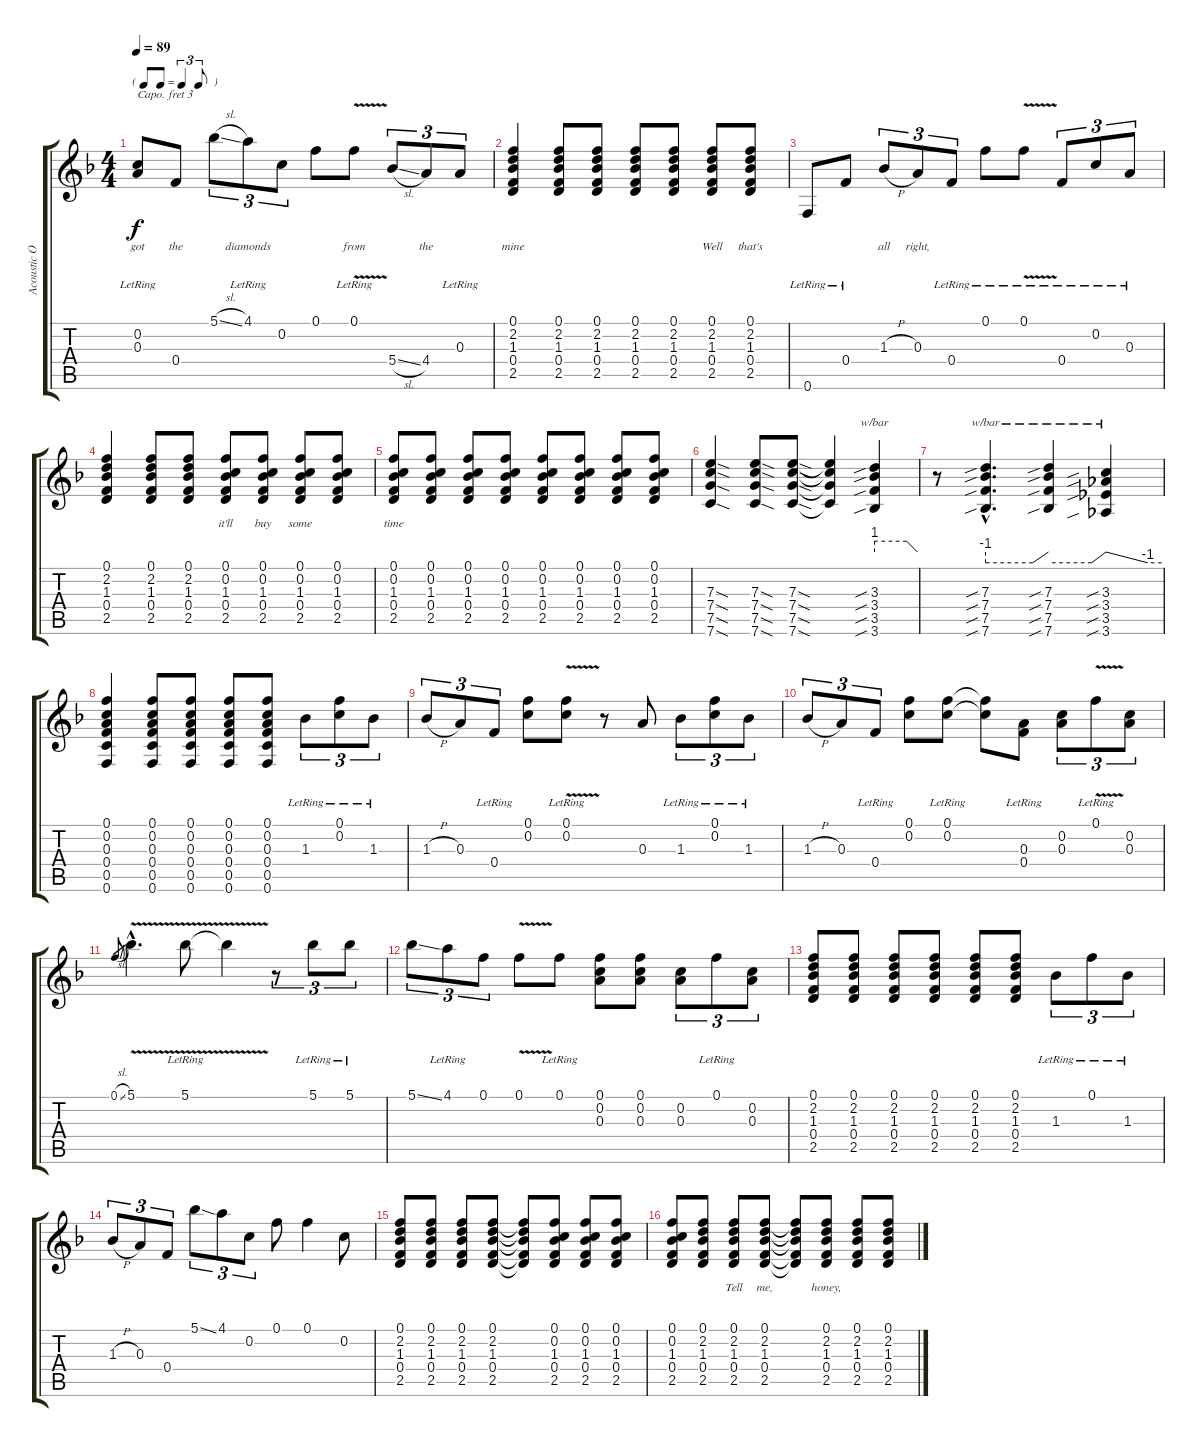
\track ("Acoustic Open D capo 3" "Acoustic O") {instrument acousticguitarsteel}
\staff {score tabs}
\capo 3
\tuning (D4 A3 Gb3 D3 A2 D2) {hide}
\ts (4 4)
\tf triplet8th
\tempo 89
\clef g2
\ks f
(0.2{lr} 0.3{lr}).8{lyrics (0 "got") lyrics (1 "") lyrics (2 "") lyrics (3 "") lyrics (4 "") dy f} 0.4.8{lyrics (0 "the") lyrics (1 "") lyrics (2 "") lyrics (3 "") lyrics (4 "")} 5.1{sl}.8{tu (3 2) lyrics (0 "") lyrics (1 "") lyrics (2 "") lyrics (3 "") lyrics (4 "")} 4.1{lr}.8{tu (3 2) lyrics (0 "diamonds") lyrics (1 "") lyrics (2 "") lyrics (3 "") lyrics (4 "")} 0.2.8{tu (3 2) lyrics (0 "") lyrics (1 "") lyrics (2 "") lyrics (3 "") lyrics (4 "")} 0.1.8{lyrics (0 "") lyrics (1 "") lyrics (2 "") lyrics (3 "") lyrics (4 "")} 0.1{v lr}.8{lyrics (0 "from") lyrics (1 "") lyrics (2 "") lyrics (3 "") lyrics (4 "")} 5.4{sl}.8{tu (3 2) lyrics (0 "") lyrics (1 "") lyrics (2 "") lyrics (3 "") lyrics (4 "")} 4.4.8{tu (3 2) lyrics (0 "the") lyrics (1 "") lyrics (2 "") lyrics (3 "") lyrics (4 "")} 0.3{lr}.8{tu (3 2) lyrics (0 "") lyrics (1 "") lyrics (2 "") lyrics (3 "") lyrics (4 "")} |
(0.1 2.2 1.3 0.4 2.5).4{lyrics (0 "mine") lyrics (1 "") lyrics (2 "") lyrics (3 "") lyrics (4 "")} (0.1 2.2 1.3 0.4 2.5).8{lyrics (0 "") lyrics (1 "") lyrics (2 "") lyrics (3 "") lyrics (4 "")} (0.1 2.2 1.3 0.4 2.5).8{lyrics (0 "") lyrics (1 "") lyrics (2 "") lyrics (3 "") lyrics (4 "")} (0.1 2.2 1.3 0.4 2.5).8{lyrics (0 "") lyrics (1 "") lyrics (2 "") lyrics (3 "") lyrics (4 "")} (0.1 2.2 1.3 0.4 2.5).8{lyrics (0 "") lyrics (1 "") lyrics (2 "") lyrics (3 "") lyrics (4 "")} (0.1 2.2 1.3 0.4 2.5).8{lyrics (0 "Well") lyrics (1 "") lyrics (2 "") lyrics (3 "") lyrics (4 "")} (0.1 2.2 1.3 0.4 2.5).8{lyrics (0 "that's") lyrics (1 "") lyrics (2 "") lyrics (3 "") lyrics (4 "")} |
0.6{lr}.8{lyrics (0 "") lyrics (1 "") lyrics (2 "") lyrics (3 "") lyrics (4 "")} 0.4{lr}.8{lyrics (0 "") lyrics (1 "") lyrics (2 "") lyrics (3 "") lyrics (4 "")} 1.3{h}.8{tu (3 2) lyrics (0 "all") lyrics (1 "") lyrics (2 "") lyrics (3 "") lyrics (4 "")} 0.3.8{tu (3 2) lyrics (0 "right,") lyrics (1 "") lyrics (2 "") lyrics (3 "") lyrics (4 "")} 0.4{lr}.8{tu (3 2) lyrics (0 "") lyrics (1 "") lyrics (2 "") lyrics (3 "") lyrics (4 "")} 0.1{lr}.8{lyrics (0 "") lyrics (1 "") lyrics (2 "") lyrics (3 "") lyrics (4 "")} 0.1{v lr}.8{lyrics (0 "") lyrics (1 "") lyrics (2 "") lyrics (3 "") lyrics (4 "")} 0.4{lr}.8{tu (3 2) lyrics (0 "") lyrics (1 "") lyrics (2 "") lyrics (3 "") lyrics (4 "")} 0.2{lr}.8{tu (3 2) lyrics (0 "") lyrics (1 "") lyrics (2 "") lyrics (3 "") lyrics (4 "")} 0.3{lr}.8{tu (3 2) lyrics (0 "") lyrics (1 "") lyrics (2 "") lyrics (3 "") lyrics (4 "")} |
(0.1 2.2 1.3 0.4 2.5).4{lyrics (0 "") lyrics (1 "") lyrics (2 "") lyrics (3 "") lyrics (4 "")} (0.1 2.2 1.3 0.4 2.5).8{lyrics (0 "") lyrics (1 "") lyrics (2 "") lyrics (3 "") lyrics (4 "")} (0.1 2.2 1.3 0.4 2.5).8{lyrics (0 "") lyrics (1 "") lyrics (2 "") lyrics (3 "") lyrics (4 "")} (0.1 0.2 1.3 0.4 2.5).8{lyrics (0 "it'll") lyrics (1 "") lyrics (2 "") lyrics (3 "") lyrics (4 "")} (0.1 0.2 1.3 0.4 2.5).8{lyrics (0 "buy") lyrics (1 "") lyrics (2 "") lyrics (3 "") lyrics (4 "")} (0.1 0.2 1.3 0.4 2.5).8{lyrics (0 "some") lyrics (1 "") lyrics (2 "") lyrics (3 "") lyrics (4 "")} (0.1 0.2 1.3 0.4 2.5).8{lyrics (0 "") lyrics (1 "") lyrics (2 "") lyrics (3 "") lyrics (4 "")} |
(0.1 0.2 1.3 0.4 2.5).8{lyrics (0 "time") lyrics (1 "") lyrics (2 "") lyrics (3 "") lyrics (4 "")} (0.1 0.2 1.3 0.4 2.5).8{lyrics (0 "") lyrics (1 "") lyrics (2 "") lyrics (3 "") lyrics (4 "")} (0.1 0.2 1.3 0.4 2.5).8{lyrics (0 "") lyrics (1 "") lyrics (2 "") lyrics (3 "") lyrics (4 "")} (0.1 0.2 1.3 0.4 2.5).8{lyrics (0 "") lyrics (1 "") lyrics (2 "") lyrics (3 "") lyrics (4 "")} (0.1 0.2 1.3 0.4 2.5).8{lyrics (0 "") lyrics (1 "") lyrics (2 "") lyrics (3 "") lyrics (4 "")} (0.1 0.2 1.3 0.4 2.5).8{lyrics (0 "") lyrics (1 "") lyrics (2 "") lyrics (3 "") lyrics (4 "")} (0.1 0.2 1.3 0.4 2.5).8{lyrics (0 "") lyrics (1 "") lyrics (2 "") lyrics (3 "") lyrics (4 "")} (0.1 0.2 1.3 0.4 2.5).8{lyrics (0 "") lyrics (1 "") lyrics (2 "") lyrics (3 "") lyrics (4 "")} |
(7.3{sod} 7.4{sod} 7.5{sod} 7.6{sod}).4{lyrics (0 "") lyrics (1 "") lyrics (2 "") lyrics (3 "") lyrics (4 "")} (7.3{sod} 7.4{sod} 7.5{sod} 7.6{sod}).8{lyrics (0 "") lyrics (1 "") lyrics (2 "") lyrics (3 "") lyrics (4 "")} (7.3{sod} 7.4{sod} 7.5{sod} 7.6{sod}).8{lyrics (0 "") lyrics (1 "") lyrics (2 "") lyrics (3 "") lyrics (4 "")} (7.3{t} 7.4{t} 7.5{t} 7.6{t}).4{lyrics (0 "") lyrics (1 "") lyrics (2 "") lyrics (3 "") lyrics (4 "")} (3.3{sib} 3.4{sib} 3.5{sib} 3.6{sib}).4{tbe (custom default 0 4 45 4 60 0) lyrics (0 "") lyrics (1 "") lyrics (2 "") lyrics (3 "") lyrics (4 "")} |
r.8 (7.3{sib hac} 7.4{sib hac} 7.5{sib hac} 7.6{sib hac}).4{d tbe (custom default 0 -4 45 -4 60 0) lyrics (0 "") lyrics (1 "") lyrics (2 "") lyrics (3 "") lyrics (4 "")} (7.3{sib} 7.4{sib} 7.5{sib} 7.6{sib}).4{tbe (custom default 0 -4 45 -4 60 0) lyrics (0 "") lyrics (1 "") lyrics (2 "") lyrics (3 "") lyrics (4 "")} (3.3{sib} 3.4{sib} 3.5{sib} 3.6{sib}).4{tbe (custom default 0 0 45 -4 60 -4) lyrics (0 "") lyrics (1 "") lyrics (2 "") lyrics (3 "") lyrics (4 "")} |
(0.1 0.2 0.3 0.4 0.5 0.6).4{lyrics (0 "") lyrics (1 "") lyrics (2 "") lyrics (3 "") lyrics (4 "")} (0.1 0.2 0.3 0.4 0.5 0.6).8{lyrics (0 "") lyrics (1 "") lyrics (2 "") lyrics (3 "") lyrics (4 "")} (0.1 0.2 0.3 0.4 0.5 0.6).8{lyrics (0 "") lyrics (1 "") lyrics (2 "") lyrics (3 "") lyrics (4 "")} (0.1 0.2 0.3 0.4 0.5 0.6).8{lyrics (0 "") lyrics (1 "") lyrics (2 "") lyrics (3 "") lyrics (4 "")} (0.1 0.2 0.3 0.4 0.5 0.6).8{lyrics (0 "") lyrics (1 "") lyrics (2 "") lyrics (3 "") lyrics (4 "")} 1.3{lr}.8{tu (3 2) lyrics (0 "") lyrics (1 "") lyrics (2 "") lyrics (3 "") lyrics (4 "")} (0.1{lr} 0.2{lr}).8{tu (3 2) lyrics (0 "") lyrics (1 "") lyrics (2 "") lyrics (3 "") lyrics (4 "")} 1.3{lr}.8{tu (3 2) lyrics (0 "") lyrics (1 "") lyrics (2 "") lyrics (3 "") lyrics (4 "")} |
1.3{h}.8{tu (3 2) lyrics (0 "") lyrics (1 "") lyrics (2 "") lyrics (3 "") lyrics (4 "")} 0.3.8{tu (3 2) lyrics (0 "") lyrics (1 "") lyrics (2 "") lyrics (3 "") lyrics (4 "")} 0.4{lr}.8{tu (3 2) lyrics (0 "") lyrics (1 "") lyrics (2 "") lyrics (3 "") lyrics (4 "")} (0.1 0.2).8{lyrics (0 "") lyrics (1 "") lyrics (2 "") lyrics (3 "") lyrics (4 "")} (0.1{v lr} 0.2{v lr}).8{lyrics (0 "") lyrics (1 "") lyrics (2 "") lyrics (3 "") lyrics (4 "")} r.8 0.3.8{lyrics (0 "") lyrics (1 "") lyrics (2 "") lyrics (3 "") lyrics (4 "")} 1.3{lr}.8{tu (3 2) lyrics (0 "") lyrics (1 "") lyrics (2 "") lyrics (3 "") lyrics (4 "")} (0.1{lr} 0.2{lr}).8{tu (3 2) lyrics (0 "") lyrics (1 "") lyrics (2 "") lyrics (3 "") lyrics (4 "")} 1.3{lr}.8{tu (3 2) lyrics (0 "") lyrics (1 "") lyrics (2 "") lyrics (3 "") lyrics (4 "")} |
1.3{h}.8{tu (3 2) lyrics (0 "") lyrics (1 "") lyrics (2 "") lyrics (3 "") lyrics (4 "")} 0.3.8{tu (3 2) lyrics (0 "") lyrics (1 "") lyrics (2 "") lyrics (3 "") lyrics (4 "")} 0.4{lr}.8{tu (3 2) lyrics (0 "") lyrics (1 "") lyrics (2 "") lyrics (3 "") lyrics (4 "")} (0.1 0.2).8{lyrics (0 "") lyrics (1 "") lyrics (2 "") lyrics (3 "") lyrics (4 "")} (0.1{lr} 0.2{lr}).8{lyrics (0 "") lyrics (1 "") lyrics (2 "") lyrics (3 "") lyrics (4 "")} (0.1{t} 0.2{t}).8{lyrics (0 "") lyrics (1 "") lyrics (2 "") lyrics (3 "") lyrics (4 "")} (0.3{lr} 0.4{lr}).8{lyrics (0 "") lyrics (1 "") lyrics (2 "") lyrics (3 "") lyrics (4 "")} (0.2 0.3).8{tu (3 2) lyrics (0 "") lyrics (1 "") lyrics (2 "") lyrics (3 "") lyrics (4 "")} 0.1{v lr}.8{tu (3 2) lyrics (0 "") lyrics (1 "") lyrics (2 "") lyrics (3 "") lyrics (4 "")} (0.2 0.3).8{tu (3 2) lyrics (0 "") lyrics (1 "") lyrics (2 "") lyrics (3 "") lyrics (4 "")} |
0.1{sl}.8{lyrics (0 "") lyrics (1 "") lyrics (2 "") lyrics (3 "") lyrics (4 "") gr} 5.1{v hac}.4{d lyrics (0 "") lyrics (1 "") lyrics (2 "") lyrics (3 "") lyrics (4 "")} 5.1{v lr}.8{lyrics (0 "") lyrics (1 "") lyrics (2 "") lyrics (3 "") lyrics (4 "")} 5.1{t}.4{lyrics (0 "") lyrics (1 "") lyrics (2 "") lyrics (3 "") lyrics (4 "")} r.8{tu (3 2)} 5.1{lr}.8{tu (3 2) lyrics (0 "") lyrics (1 "") lyrics (2 "") lyrics (3 "") lyrics (4 "")} 5.1{lr}.8{tu (3 2) lyrics (0 "") lyrics (1 "") lyrics (2 "") lyrics (3 "") lyrics (4 "")} |
5.1{ss}.8{tu (3 2) lyrics (0 "") lyrics (1 "") lyrics (2 "") lyrics (3 "") lyrics (4 "")} 4.1{lr}.8{tu (3 2) lyrics (0 "") lyrics (1 "") lyrics (2 "") lyrics (3 "") lyrics (4 "")} 0.1.8{tu (3 2) lyrics (0 "") lyrics (1 "") lyrics (2 "") lyrics (3 "") lyrics (4 "")} 0.1{v}.8{lyrics (0 "") lyrics (1 "") lyrics (2 "") lyrics (3 "") lyrics (4 "")} 0.1{lr}.8{lyrics (0 "") lyrics (1 "") lyrics (2 "") lyrics (3 "") lyrics (4 "")} (0.1 0.2 0.3).8{lyrics (0 "") lyrics (1 "") lyrics (2 "") lyrics (3 "") lyrics (4 "")} (0.1 0.2 0.3).8{lyrics (0 "") lyrics (1 "") lyrics (2 "") lyrics (3 "") lyrics (4 "")} (0.2 0.3).8{tu (3 2) lyrics (0 "") lyrics (1 "") lyrics (2 "") lyrics (3 "") lyrics (4 "")} 0.1{lr}.8{tu (3 2) lyrics (0 "") lyrics (1 "") lyrics (2 "") lyrics (3 "") lyrics (4 "")} (0.2 0.3).8{tu (3 2) lyrics (0 "") lyrics (1 "") lyrics (2 "") lyrics (3 "") lyrics (4 "")} |
(0.1 2.2 1.3 0.4 2.5).8{lyrics (0 "") lyrics (1 "") lyrics (2 "") lyrics (3 "") lyrics (4 "")} (0.1 2.2 1.3 0.4 2.5).8{lyrics (0 "") lyrics (1 "") lyrics (2 "") lyrics (3 "") lyrics (4 "")} (0.1 2.2 1.3 0.4 2.5).8{lyrics (0 "") lyrics (1 "") lyrics (2 "") lyrics (3 "") lyrics (4 "")} (0.1 2.2 1.3 0.4 2.5).8{lyrics (0 "") lyrics (1 "") lyrics (2 "") lyrics (3 "") lyrics (4 "")} (0.1 2.2 1.3 0.4 2.5).8{lyrics (0 "") lyrics (1 "") lyrics (2 "") lyrics (3 "") lyrics (4 "")} (0.1 2.2 1.3 0.4 2.5).8{lyrics (0 "") lyrics (1 "") lyrics (2 "") lyrics (3 "") lyrics (4 "")} 1.3{lr}.8{tu (3 2) lyrics (0 "") lyrics (1 "") lyrics (2 "") lyrics (3 "") lyrics (4 "")} 0.1{lr}.8{tu (3 2) lyrics (0 "") lyrics (1 "") lyrics (2 "") lyrics (3 "") lyrics (4 "")} 1.3{lr}.8{tu (3 2) lyrics (0 "") lyrics (1 "") lyrics (2 "") lyrics (3 "") lyrics (4 "")} |
1.3{h}.8{tu (3 2) lyrics (0 "") lyrics (1 "") lyrics (2 "") lyrics (3 "") lyrics (4 "")} 0.3.8{tu (3 2) lyrics (0 "") lyrics (1 "") lyrics (2 "") lyrics (3 "") lyrics (4 "")} 0.4.8{tu (3 2) lyrics (0 "") lyrics (1 "") lyrics (2 "") lyrics (3 "") lyrics (4 "")} 5.1{ss}.8{tu (3 2) lyrics (0 "") lyrics (1 "") lyrics (2 "") lyrics (3 "") lyrics (4 "")} 4.1.8{tu (3 2) lyrics (0 "") lyrics (1 "") lyrics (2 "") lyrics (3 "") lyrics (4 "")} 0.2.8{tu (3 2) lyrics (0 "") lyrics (1 "") lyrics (2 "") lyrics (3 "") lyrics (4 "")} 0.1.8{lyrics (0 "") lyrics (1 "") lyrics (2 "") lyrics (3 "") lyrics (4 "")} 0.1.4{lyrics (0 "") lyrics (1 "") lyrics (2 "") lyrics (3 "") lyrics (4 "")} 0.2.8{lyrics (0 "") lyrics (1 "") lyrics (2 "") lyrics (3 "") lyrics (4 "")} |
(0.1 2.2 1.3 0.4 2.5).8{lyrics (0 "") lyrics (1 "") lyrics (2 "") lyrics (3 "") lyrics (4 "")} (0.1 2.2 1.3 0.4 2.5).8{lyrics (0 "") lyrics (1 "") lyrics (2 "") lyrics (3 "") lyrics (4 "")} (0.1 2.2 1.3 0.4 2.5).8{lyrics (0 "") lyrics (1 "") lyrics (2 "") lyrics (3 "") lyrics (4 "")} (0.1 2.2 1.3 0.4 2.5).8{lyrics (0 "") lyrics (1 "") lyrics (2 "") lyrics (3 "") lyrics (4 "")} (0.1{t} 2.2{t} 1.3{t} 0.4{t} 2.5{t}).8{lyrics (0 "") lyrics (1 "") lyrics (2 "") lyrics (3 "") lyrics (4 "")} (0.1 0.2 1.3 0.4 2.5).8{lyrics (0 "") lyrics (1 "") lyrics (2 "") lyrics (3 "") lyrics (4 "")} (0.1 0.2 1.3 0.4 2.5).8{lyrics (0 "") lyrics (1 "") lyrics (2 "") lyrics (3 "") lyrics (4 "")} (0.1 0.2 1.3 0.4 2.5).8{lyrics (0 "") lyrics (1 "") lyrics (2 "") lyrics (3 "") lyrics (4 "")} |
(0.1 0.2 1.3 0.4 2.5).8{lyrics (0 "") lyrics (1 "") lyrics (2 "") lyrics (3 "") lyrics (4 "")} (0.1 2.2 1.3 0.4 2.5).8{lyrics (0 "") lyrics (1 "") lyrics (2 "") lyrics (3 "") lyrics (4 "")} (0.1 2.2 1.3 0.4 2.5).8{lyrics (0 "Tell") lyrics (1 "") lyrics (2 "") lyrics (3 "") lyrics (4 "")} (0.1 2.2 1.3 0.4 2.5).8{lyrics (0 "me,") lyrics (1 "") lyrics (2 "") lyrics (3 "") lyrics (4 "")} (0.1{t} 2.2{t} 1.3{t} 0.4{t} 2.5{t}).8{lyrics (0 "") lyrics (1 "") lyrics (2 "") lyrics (3 "") lyrics (4 "")} (0.1 2.2 1.3 0.4 2.5).8{lyrics (0 "honey,") lyrics (1 "") lyrics (2 "") lyrics (3 "") lyrics (4 "")} (0.1 2.2 1.3 0.4 2.5).8{lyrics (0 "") lyrics (1 "") lyrics (2 "") lyrics (3 "") lyrics (4 "")} (0.1 2.2 1.3 0.4 2.5).8{lyrics (0 "") lyrics (1 "") lyrics (2 "") lyrics (3 "") lyrics (4 "")}
